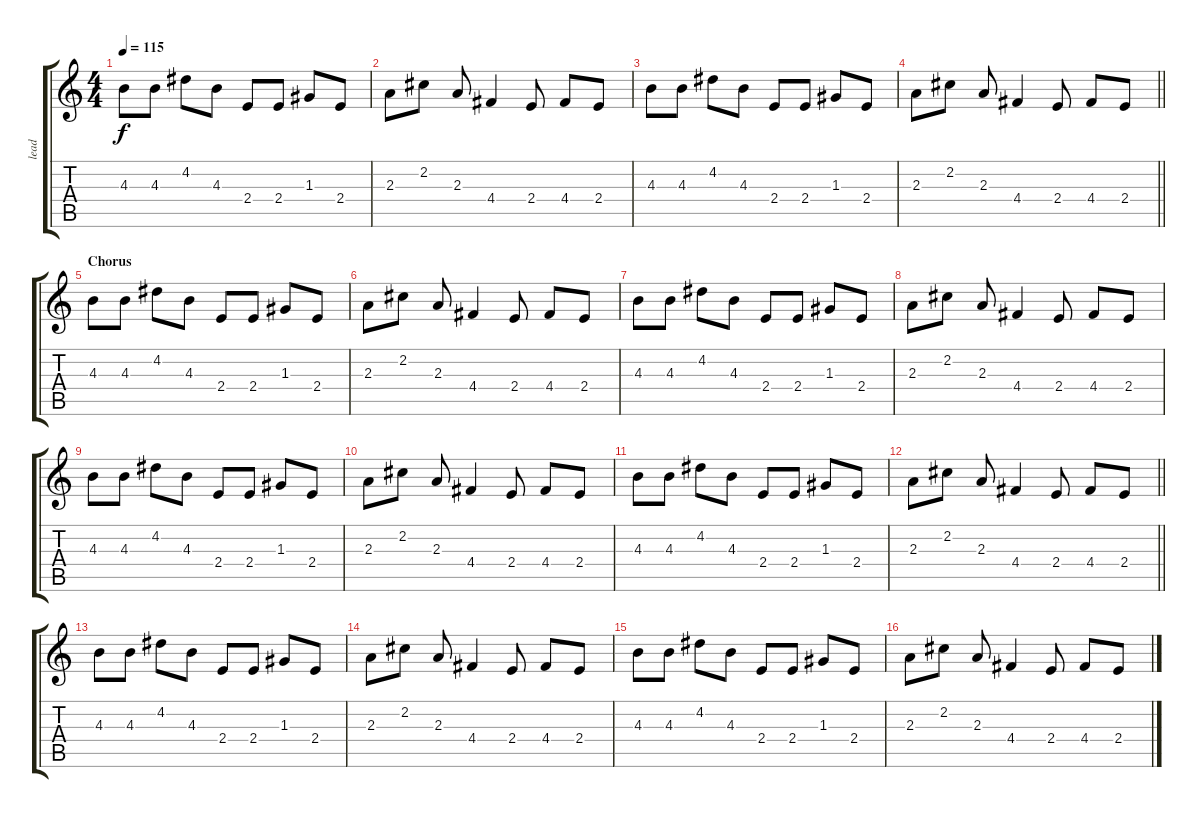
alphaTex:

\track ("lead" "lead") {instrument distortionguitar}
\staff {score tabs}
\tuning (E4 B3 G3 D3 A2 E2) {hide}
\ts (4 4)
\tempo 115
\clef g2
\ks c
4.3.8{dy f} 4.3.8 4.2.8 4.3.8 2.4.8 2.4.8 1.3.8 2.4.8 |
2.3.8 2.2.8 2.3.8 4.4.4 2.4.8 4.4.8 2.4.8 |
4.3.8 4.3.8 4.2.8 4.3.8 2.4.8 2.4.8 1.3.8 2.4.8 |
\barLineRight lightlight
2.3.8 2.2.8 2.3.8 4.4.4 2.4.8 4.4.8 2.4.8 |
\section ("" "Chorus")
4.3.8 4.3.8 4.2.8 4.3.8 2.4.8 2.4.8 1.3.8 2.4.8 |
2.3.8 2.2.8 2.3.8 4.4.4 2.4.8 4.4.8 2.4.8 |
4.3.8 4.3.8 4.2.8 4.3.8 2.4.8 2.4.8 1.3.8 2.4.8 |
2.3.8 2.2.8 2.3.8 4.4.4 2.4.8 4.4.8 2.4.8 |
4.3.8 4.3.8 4.2.8 4.3.8 2.4.8 2.4.8 1.3.8 2.4.8 |
2.3.8 2.2.8 2.3.8 4.4.4 2.4.8 4.4.8 2.4.8 |
4.3.8 4.3.8 4.2.8 4.3.8 2.4.8 2.4.8 1.3.8 2.4.8 |
\barLineRight lightlight
2.3.8 2.2.8 2.3.8 4.4.4 2.4.8 4.4.8 2.4.8 |
4.3.8 4.3.8 4.2.8 4.3.8 2.4.8 2.4.8 1.3.8 2.4.8 |
2.3.8 2.2.8 2.3.8 4.4.4 2.4.8 4.4.8 2.4.8 |
4.3.8 4.3.8 4.2.8 4.3.8 2.4.8 2.4.8 1.3.8 2.4.8 |
2.3.8 2.2.8 2.3.8 4.4.4 2.4.8 4.4.8 2.4.8
